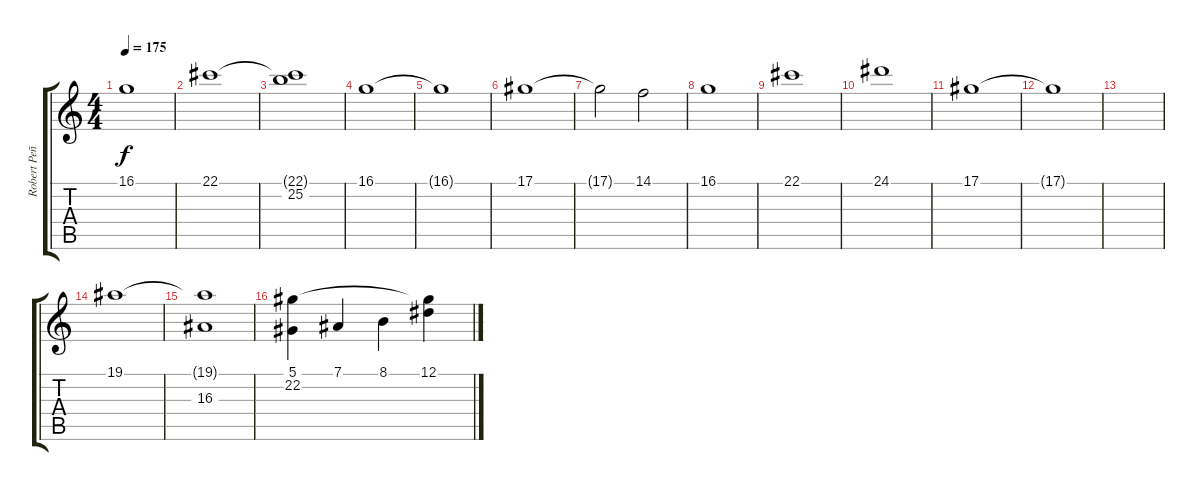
\track ("Robert Peña de Kamus, Keyboard" "Robert Peñ") {instrument stringensemble1}
\staff {score tabs}
\tuning (Eb4 Bb3 Gb3 Db3 Ab2 Eb2) {hide}
\ts (4 4)
\tempo 175
\clef g2
\ks c
16.1{t}.1{dy f} |
22.1.1 |
(22.1{t} 25.2).1 |
16.1.1 |
16.1{t}.1 |
17.1.1 |
17.1{t}.2 14.1.2 |
16.1.1 |
22.1.1 |
24.1.1 |
17.1.1 |
17.1{t}.1 |
|
19.1.1 |
(19.1{t} 16.3).1 |
(5.1 22.2).4{instrument stringensemble1} 7.1.4 8.1.4 (12.1 22.2{t}).4
